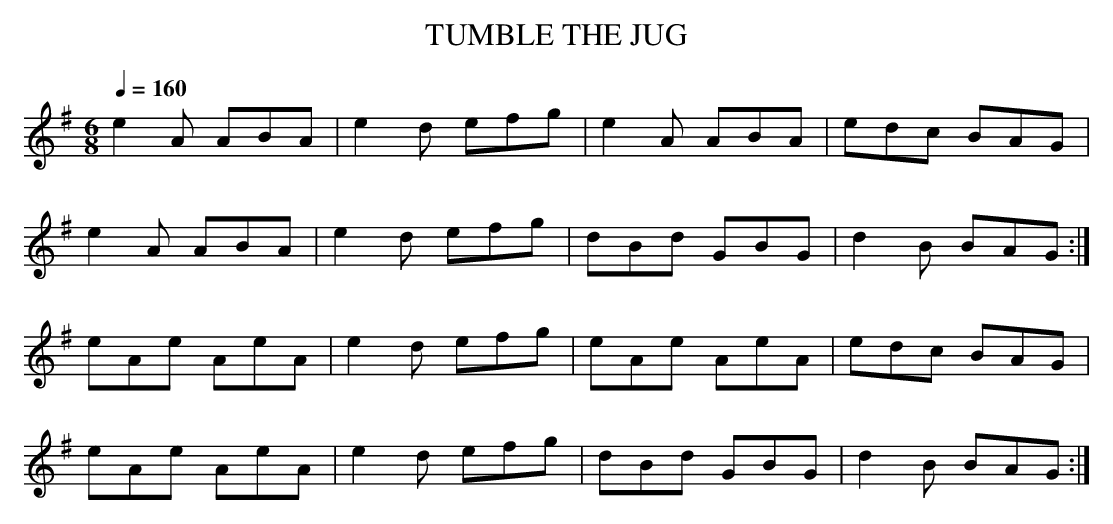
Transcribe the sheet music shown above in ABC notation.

X:1
T:TUMBLE THE JUG
M:6/8
Q:1/4=160
L:1/8
K:G %Ador
e2 A ABA|e2 d efg|e2 A ABA|edc BAG|
e2 A ABA|e2 d efg|dBd GBG|d2 B BAG:|
eAe AeA|e2 d efg|eAe AeA|edc BAG|
eAe AeA|e2 d efg|dBd GBG|d2 B BAG:|
